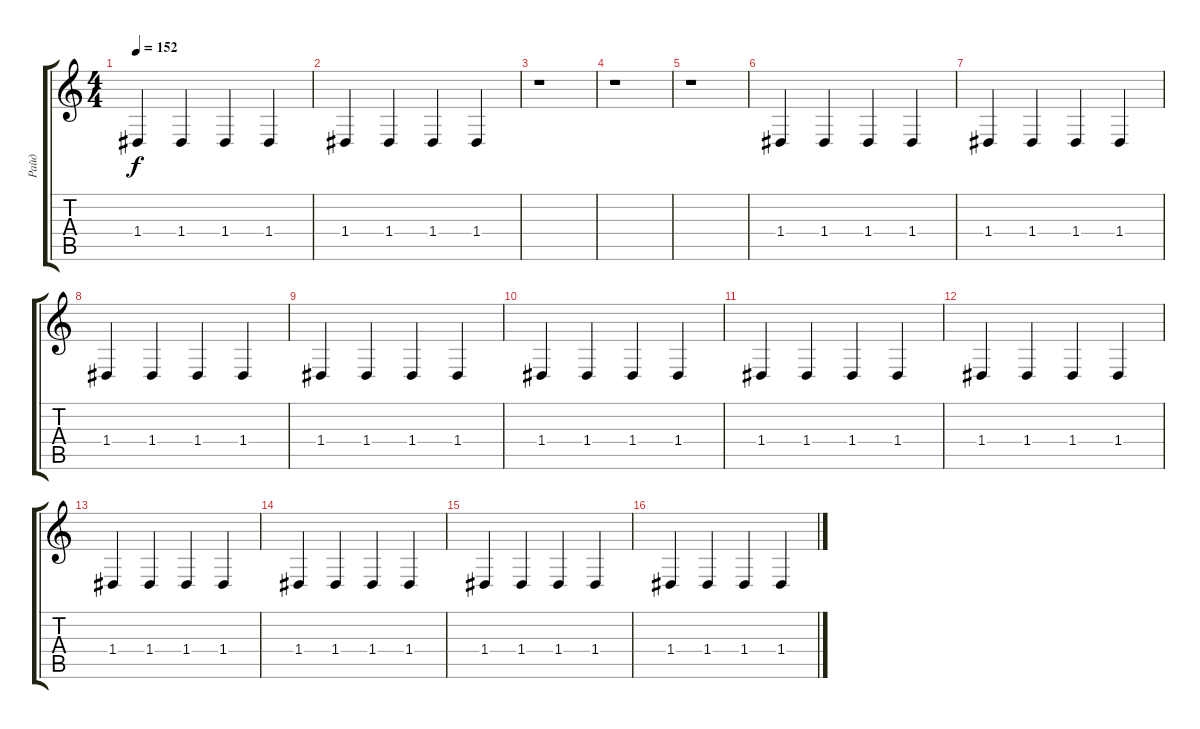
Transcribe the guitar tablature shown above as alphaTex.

\track ("Райд" "Райд") {instrument acousticgrandpiano}
\staff {score tabs}
\tuning (E4 B3 G3 D3 A2 E2) {hide}
\ts (4 4)
\tempo 152
\clef g2
\ks c
1.4.4{dy f} 1.4.4 1.4.4 1.4.4 |
1.4.4 1.4.4 1.4.4 1.4.4 |
r.1 |
r.1 |
r.1 |
1.4.4 1.4.4 1.4.4 1.4.4 |
1.4.4 1.4.4 1.4.4 1.4.4 |
1.4.4 1.4.4 1.4.4 1.4.4 |
1.4.4 1.4.4 1.4.4 1.4.4 |
1.4.4 1.4.4 1.4.4 1.4.4 |
1.4.4 1.4.4 1.4.4 1.4.4 |
1.4.4 1.4.4 1.4.4 1.4.4 |
1.4.4 1.4.4 1.4.4 1.4.4 |
1.4.4 1.4.4 1.4.4 1.4.4 |
1.4.4 1.4.4 1.4.4 1.4.4 |
1.4.4 1.4.4 1.4.4 1.4.4
